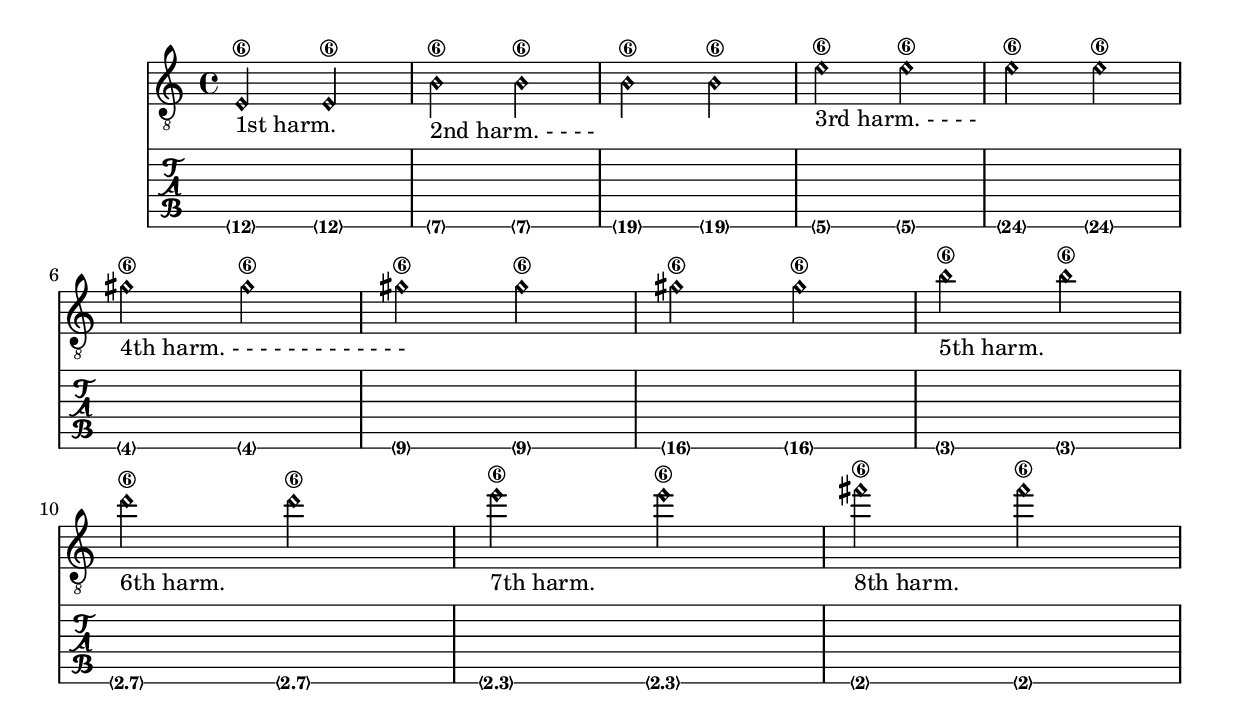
% DO NOT EDIT this file manually; it is automatically
% generated from Documentation/snippets/new
% Make any changes in Documentation/snippets/new/
% and then run scripts/auxiliar/makelsr.py
%
% This file is in the public domain.
%% Note: this file works from version 2.14.0
\version "2.14.0"

\header {
%% Translation of GIT committish: 615cbf212fdaf0b220b3330da417d0c3602494f2
  texidoces = "
Referencia para armónicos sobre cuerdas al aire (armónicos naturales):

"
  doctitlees = "Referencia para armónicos sobre cuerdas al aire"

%% Translation of GIT committish: f86f00c1a8de0f034ba48506de2801c074bd5422
  texidocde = "
Referenz für Flageolett von offenen Saiten:
"
  doctitlede = "Referenz für Flageolett von offenen Saiten"

  lsrtags = "fretted-strings"
  texidoc = "
Reference for open-string harmonics:
"
  doctitle = "Reference for open-string harmonics"
} % begin verbatim


openStringHarmonics = {
  %first harmonic
  \harmonicByFret #12 e,2\6_\markup{"1st harm."}
  \harmonicByRatio #1/2 e,\6
  %second harmonic
  \harmonicByFret #7 e,\6_\markup{"2nd harm. - - - -"}
  \harmonicByRatio #1/3 e,\6
  \harmonicByFret #19 e,\6
  \harmonicByRatio #2/3 e,\6
  %\harmonicByFret #19 < e,\6 a,\5 d\4 >
  %\harmonicByRatio #2/3 < e,\6 a,\5 d\4 >
  %third harmonic
  \harmonicByFret #5 e,\6_\markup{"3rd harm. - - - -"}
  \harmonicByRatio #1/4 e,\6
  \harmonicByFret #24 e,\6
  \harmonicByRatio #3/4 e,\6
  \break
  %fourth harmonic
  \harmonicByFret #4 e,\6_\markup{"4th harm. - - - - - - - - - - - - -"}
  \harmonicByRatio #1/5 e,\6
  \harmonicByFret #9 e,\6
  \harmonicByRatio #2/5 e,\6
  \harmonicByFret #16 e,\6
  \harmonicByRatio #3/5 e,\6
  %fifth harmonic
  \harmonicByFret #3 e,\6_\markup{"5th harm."}
  \harmonicByRatio #1/6 e,\6
  \break
  %sixth harmonic
  \harmonicByFret #2.7 e,\6_\markup{"6th harm."}
  \harmonicByRatio #1/7 e,\6
  %seventh harmonic
  \harmonicByFret #2.3 e,\6_\markup{"7th harm."}
  \harmonicByRatio #1/8 e,\6
  %eighth harmonic
  \harmonicByFret #2 e,\6_\markup{"8th harm."}
  \harmonicByRatio #1/9 e,\6
}

\score {
  <<
    \new Staff {
      \new Voice {
        \clef "treble_8"
        \openStringHarmonics
      }
    }
    \new TabStaff {
      \new TabVoice {
        \openStringHarmonics
      }
    }
  >>
}
